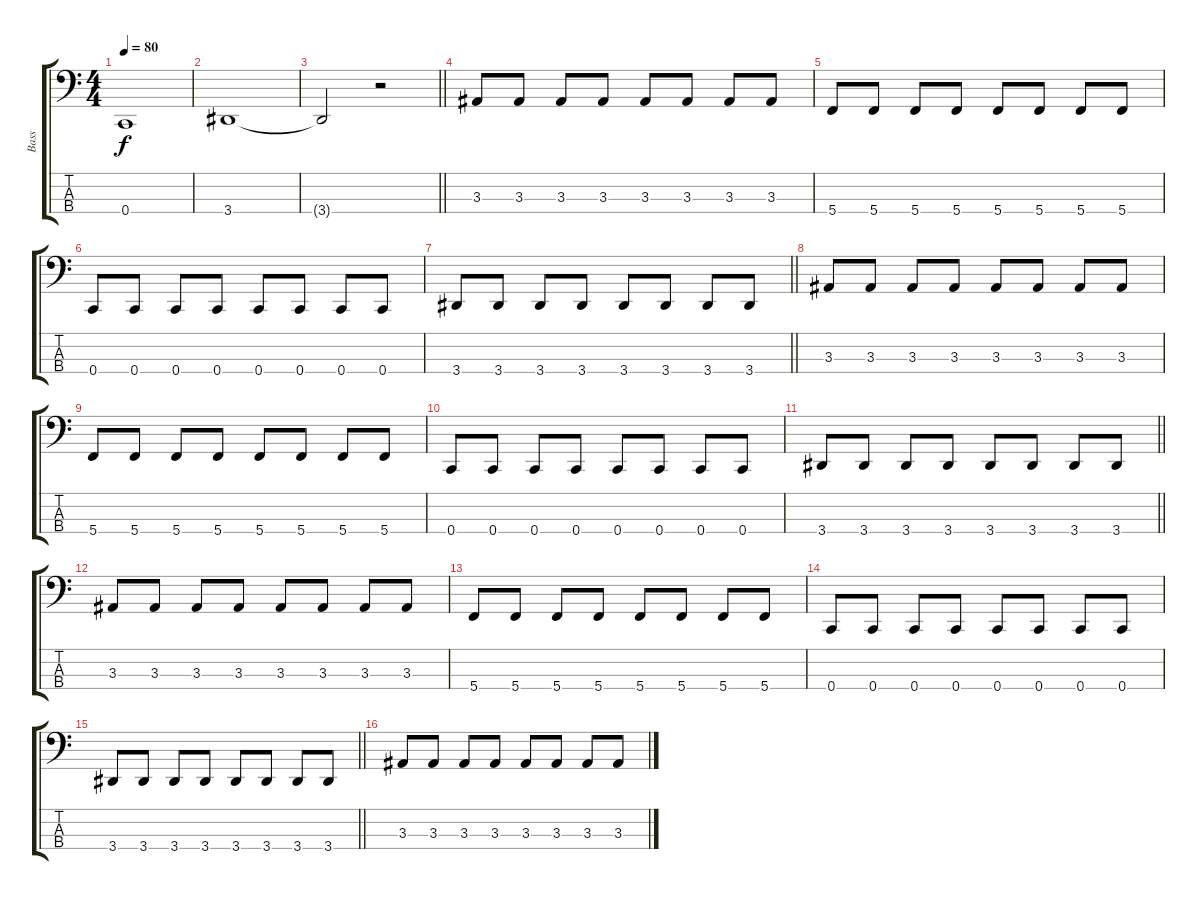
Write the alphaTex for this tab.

\track ("Bass" "Bass") {instrument electricbassfinger}
\staff {score tabs}
\tuning (F2 C2 G1 C1) {hide}
\ts (4 4)
\tempo 80
\clef f4
\ks c
0.4.1{dy f} |
3.4.1 |
\barLineRight lightlight
3.4{t}.2 r.2 |
3.3.8 3.3.8 3.3.8 3.3.8 3.3.8 3.3.8 3.3.8 3.3.8 |
5.4.8 5.4.8 5.4.8 5.4.8 5.4.8 5.4.8 5.4.8 5.4.8 |
0.4.8 0.4.8 0.4.8 0.4.8 0.4.8 0.4.8 0.4.8 0.4.8 |
\barLineRight lightlight
3.4.8 3.4.8 3.4.8 3.4.8 3.4.8 3.4.8 3.4.8 3.4.8 |
3.3.8 3.3.8 3.3.8 3.3.8 3.3.8 3.3.8 3.3.8 3.3.8 |
5.4.8 5.4.8 5.4.8 5.4.8 5.4.8 5.4.8 5.4.8 5.4.8 |
0.4.8 0.4.8 0.4.8 0.4.8 0.4.8 0.4.8 0.4.8 0.4.8 |
\barLineRight lightlight
3.4.8 3.4.8 3.4.8 3.4.8 3.4.8 3.4.8 3.4.8 3.4.8 |
3.3.8 3.3.8 3.3.8 3.3.8 3.3.8 3.3.8 3.3.8 3.3.8 |
5.4.8 5.4.8 5.4.8 5.4.8 5.4.8 5.4.8 5.4.8 5.4.8 |
0.4.8 0.4.8 0.4.8 0.4.8 0.4.8 0.4.8 0.4.8 0.4.8 |
\barLineRight lightlight
3.4.8 3.4.8 3.4.8 3.4.8 3.4.8 3.4.8 3.4.8 3.4.8 |
3.3.8 3.3.8 3.3.8 3.3.8 3.3.8 3.3.8 3.3.8 3.3.8
